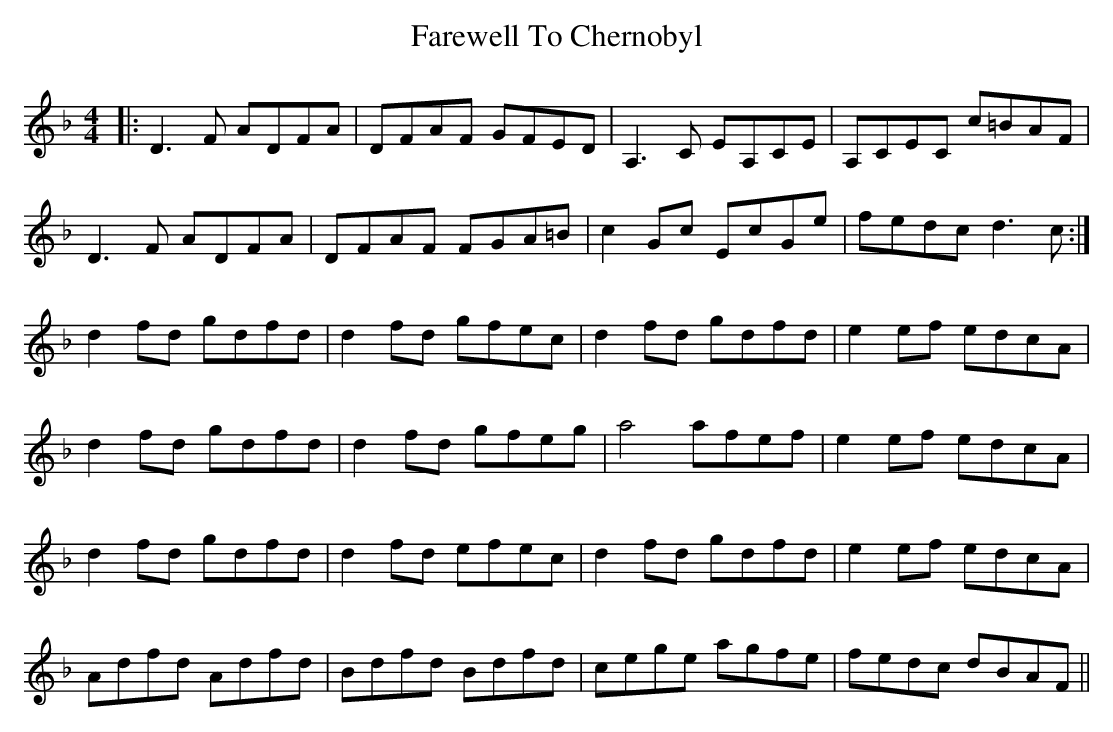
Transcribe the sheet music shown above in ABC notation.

X:1
T: Farewell To Chernobyl
M: 4/4
L: 1/8
K: Dmin
|:D3F ADFA|DFAF GFED|A,3C EA,CE|A,CEC c=BAF|
D3F ADFA|DFAF FGA=B|c2Gc EcGe|fedc d3c:|
d2fd gdfd|d2fd gfec|d2fd gdfd|e2ef edcA|
d2fd gdfd|d2fd gfeg|a4 afef|e2ef edcA|
d2fd gdfd|d2fd efec|d2fd gdfd|e2ef edcA|
Adfd Adfd|Bdfd Bdfd|cege agfe|fedc dBAF||
